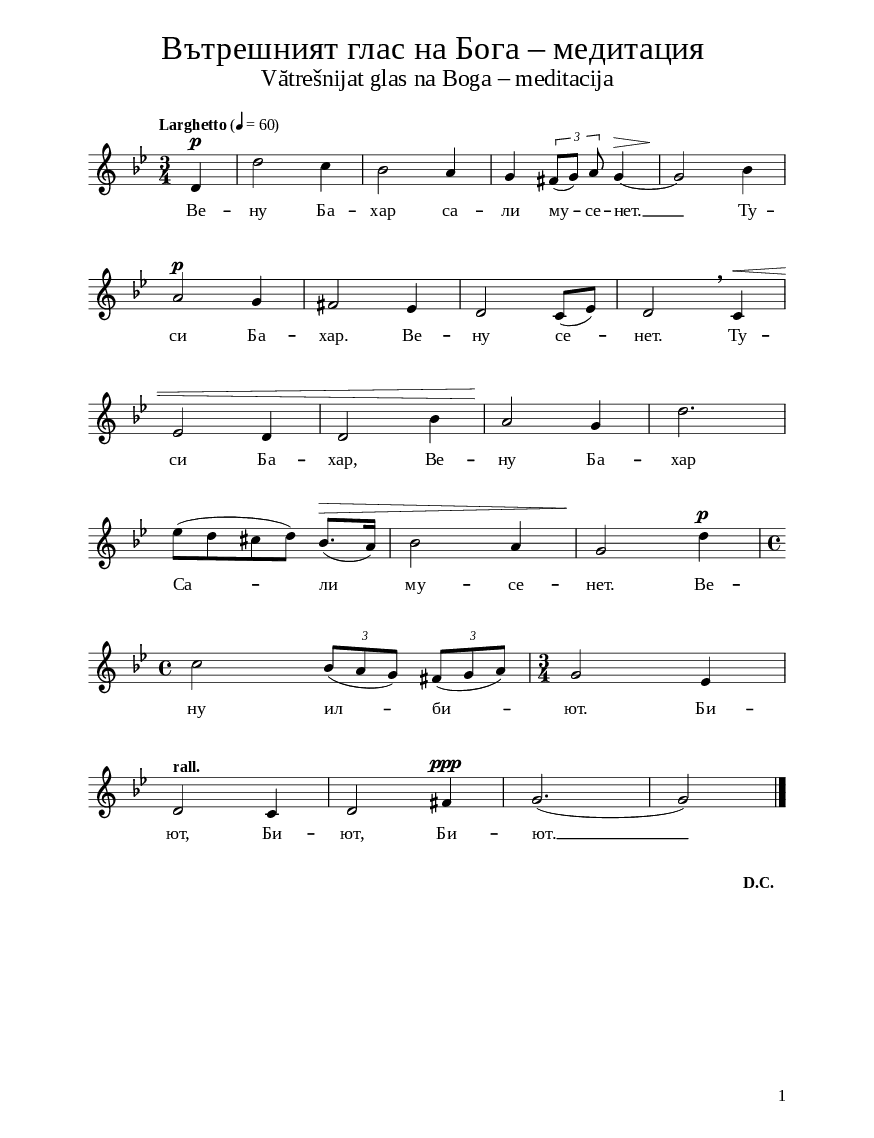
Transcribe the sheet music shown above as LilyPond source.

\version "2.24.2"

% include paper part and global functions
\include "include/globals.ily"

\bookpart {
   \label #'ref200
  \tocItem \markup "Вътрешният глас на Бога – Vătrešnijat glas na Boga "
  \include "include/bookpart-paper.ily"
  \score {
    \include "include/score-layout.ily"

    \new Voice \relative c' {
     \clef treble
      \key g \minor
      \time 3/4
      \tempoFunc "Larghetto" 4 "60"
      \autoBeamOff
       
      \partial 4
       d4^\p | % 2
      d'2 c4 | % 3
      bes2 a4 | % 4
      g4 \times 2/3 {
        fis8 ( [g8] ) a8
      }
       g4^\> ~ | % 5
      g2 \! bes4 \break | % 6
      a2^\p g4 | % 7
      fis2 es4 | % 8
      d2 c8 ( [es8] ) | % 9
      d2 \breathe  c4^\< \break
      es2 d4 | % 11
      d2 bes'4 | % 12
      a2 \!  g4 | % 13
      d'2. \break | % 14
      es8 ( [d8 cis8 d8] )  bes8.^\>  ( [a16] ) | % 15
      bes2 a4 | % 16
      g2 \! d'4^\p \break | % 17
      \time 4/4  c2
      \times 2/3  {
        bes8 [( a8 g8 )]
      }
      \times 2/3  {
        fis8 ( [g8 a8] )
      }
      | % 18
      \time 3/4  g2 es4 \break | % 19
      d2^\markup{ \bold {rall.} } c4 |
      d2 fis4^\ppp | % 21
      g2. ( | % 22
      g2 )\bar "|."
    }

\addlyrics {
      Ве -- ну Ба
      -- хар са -- ли му -- се -- нет. __ Ту -- си Ба --
      хар. Ве -- ну се -- нет. Ту -- си Ба -- хар, Ве
      -- ну Ба -- хар Са -- ли му -- се -- нет. Ве --
      ну ил -- би -- ют. Би -- ют, Би -- ют, Би -- ют. __}

    \header {
      title = \titleFunc "Вътрешният глас на Бога – медитация " "Vătrešnijat glas na Boga – meditacija"       
      
    }

    

   

    \midi{}

  } % score

  \markup \dc-one "D.C."

  % include foreign translation(s) of the song
  

} % bookpart

% Più mosso
%
